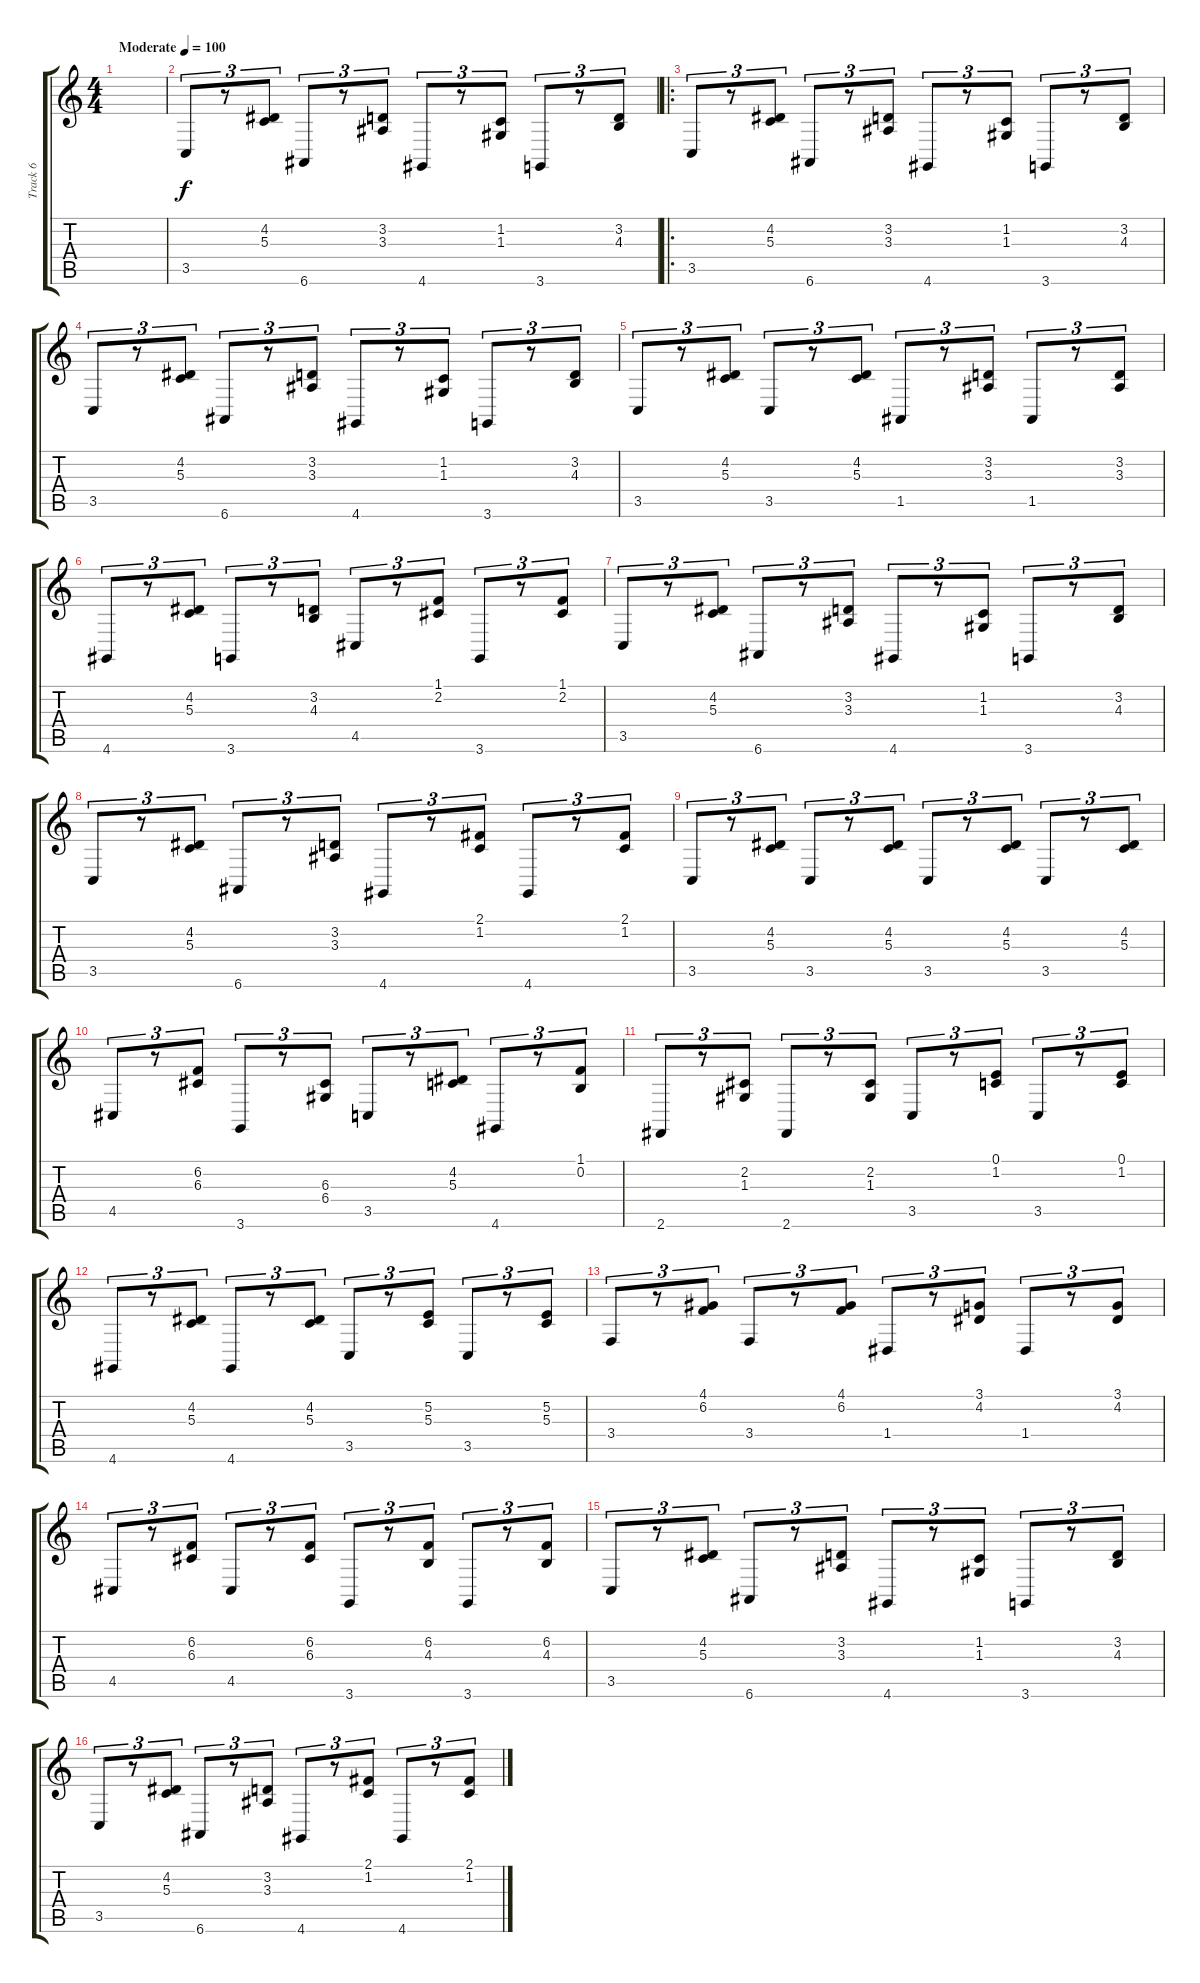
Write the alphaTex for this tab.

\track ("Track 6" "Track 6") {instrument trumpet bank 2}
\staff {score tabs}
\tuning (E4 B3 G3 D3 A2 E2) {hide}
\ts (4 4)
\tempo (100 "Moderate")
\clef g2
\ks c
|
3.5.8{tu (3 2)} r.8{tu (3 2)} (4.2 5.3).8{tu (3 2)} 6.6.8{tu (3 2)} r.8{tu (3 2)} (3.2 3.3).8{tu (3 2)} 4.6.8{tu (3 2)} r.8{tu (3 2)} (1.2 1.3).8{tu (3 2)} 3.6.8{tu (3 2)} r.8{tu (3 2)} (3.2 4.3).8{tu (3 2)} |
\ro
3.5.8{tu (3 2)} r.8{tu (3 2)} (4.2 5.3).8{tu (3 2)} 6.6.8{tu (3 2)} r.8{tu (3 2)} (3.2 3.3).8{tu (3 2)} 4.6.8{tu (3 2)} r.8{tu (3 2)} (1.2 1.3).8{tu (3 2)} 3.6.8{tu (3 2)} r.8{tu (3 2)} (3.2 4.3).8{tu (3 2)} |
3.5.8{tu (3 2)} r.8{tu (3 2)} (4.2 5.3).8{tu (3 2)} 6.6.8{tu (3 2)} r.8{tu (3 2)} (3.2 3.3).8{tu (3 2)} 4.6.8{tu (3 2)} r.8{tu (3 2)} (1.2 1.3).8{tu (3 2)} 3.6.8{tu (3 2)} r.8{tu (3 2)} (3.2 4.3).8{tu (3 2)} |
3.5.8{tu (3 2)} r.8{tu (3 2)} (4.2 5.3).8{tu (3 2)} 3.5.8{tu (3 2)} r.8{tu (3 2)} (4.2 5.3).8{tu (3 2)} 1.5.8{tu (3 2)} r.8{tu (3 2)} (3.2 3.3).8{tu (3 2)} 1.5.8{tu (3 2)} r.8{tu (3 2)} (3.2 3.3).8{tu (3 2)} |
4.6.8{tu (3 2)} r.8{tu (3 2)} (4.2 5.3).8{tu (3 2)} 3.6.8{tu (3 2)} r.8{tu (3 2)} (3.2 4.3).8{tu (3 2)} 4.5.8{tu (3 2)} r.8{tu (3 2)} (1.1 2.2).8{tu (3 2)} 3.6.8{tu (3 2)} r.8{tu (3 2)} (1.1 2.2).8{tu (3 2)} |
3.5.8{tu (3 2)} r.8{tu (3 2)} (4.2 5.3).8{tu (3 2)} 6.6.8{tu (3 2)} r.8{tu (3 2)} (3.2 3.3).8{tu (3 2)} 4.6.8{tu (3 2)} r.8{tu (3 2)} (1.2 1.3).8{tu (3 2)} 3.6.8{tu (3 2)} r.8{tu (3 2)} (3.2 4.3).8{tu (3 2)} |
3.5.8{tu (3 2)} r.8{tu (3 2)} (4.2 5.3).8{tu (3 2)} 6.6.8{tu (3 2)} r.8{tu (3 2)} (3.2 3.3).8{tu (3 2)} 4.6.8{tu (3 2)} r.8{tu (3 2)} (2.1 1.2).8{tu (3 2)} 4.6.8{tu (3 2)} r.8{tu (3 2)} (2.1 1.2).8{tu (3 2)} |
3.5.8{tu (3 2)} r.8{tu (3 2)} (4.2 5.3).8{tu (3 2)} 3.5.8{tu (3 2)} r.8{tu (3 2)} (4.2 5.3).8{tu (3 2)} 3.5.8{tu (3 2)} r.8{tu (3 2)} (4.2 5.3).8{tu (3 2)} 3.5.8{tu (3 2)} r.8{tu (3 2)} (4.2 5.3).8{tu (3 2)} |
4.5.8{tu (3 2)} r.8{tu (3 2)} (6.2 6.3).8{tu (3 2)} 3.6.8{tu (3 2)} r.8{tu (3 2)} (6.3 6.4).8{tu (3 2)} 3.5.8{tu (3 2)} r.8{tu (3 2)} (4.2 5.3).8{tu (3 2)} 4.6.8{tu (3 2)} r.8{tu (3 2)} (1.1 0.2).8{tu (3 2)} |
2.6.8{tu (3 2)} r.8{tu (3 2)} (2.2 1.3).8{tu (3 2)} 2.6.8{tu (3 2)} r.8{tu (3 2)} (2.2 1.3).8{tu (3 2)} 3.5.8{tu (3 2)} r.8{tu (3 2)} (0.1 1.2).8{tu (3 2)} 3.5.8{tu (3 2)} r.8{tu (3 2)} (0.1 1.2).8{tu (3 2)} |
4.6.8{tu (3 2)} r.8{tu (3 2)} (4.2 5.3).8{tu (3 2)} 4.6.8{tu (3 2)} r.8{tu (3 2)} (4.2 5.3).8{tu (3 2)} 3.5.8{tu (3 2)} r.8{tu (3 2)} (5.2 5.3).8{tu (3 2)} 3.5.8{tu (3 2)} r.8{tu (3 2)} (5.2 5.3).8{tu (3 2)} |
3.4.8{tu (3 2)} r.8{tu (3 2)} (4.1 6.2).8{tu (3 2)} 3.4.8{tu (3 2)} r.8{tu (3 2)} (4.1 6.2).8{tu (3 2)} 1.4.8{tu (3 2)} r.8{tu (3 2)} (3.1 4.2).8{tu (3 2)} 1.4.8{tu (3 2)} r.8{tu (3 2)} (3.1 4.2).8{tu (3 2)} |
4.5.8{tu (3 2)} r.8{tu (3 2)} (6.2 6.3).8{tu (3 2)} 4.5.8{tu (3 2)} r.8{tu (3 2)} (6.2 6.3).8{tu (3 2)} 3.6.8{tu (3 2)} r.8{tu (3 2)} (6.2 4.3).8{tu (3 2)} 3.6.8{tu (3 2)} r.8{tu (3 2)} (6.2 4.3).8{tu (3 2)} |
3.5.8{tu (3 2)} r.8{tu (3 2)} (4.2 5.3).8{tu (3 2)} 6.6.8{tu (3 2)} r.8{tu (3 2)} (3.2 3.3).8{tu (3 2)} 4.6.8{tu (3 2)} r.8{tu (3 2)} (1.2 1.3).8{tu (3 2)} 3.6.8{tu (3 2)} r.8{tu (3 2)} (3.2 4.3).8{tu (3 2)} |
3.5.8{tu (3 2)} r.8{tu (3 2)} (4.2 5.3).8{tu (3 2)} 6.6.8{tu (3 2)} r.8{tu (3 2)} (3.2 3.3).8{tu (3 2)} 4.6.8{tu (3 2)} r.8{tu (3 2)} (2.1 1.2).8{tu (3 2)} 4.6.8{tu (3 2)} r.8{tu (3 2)} (2.1 1.2).8{tu (3 2)}
